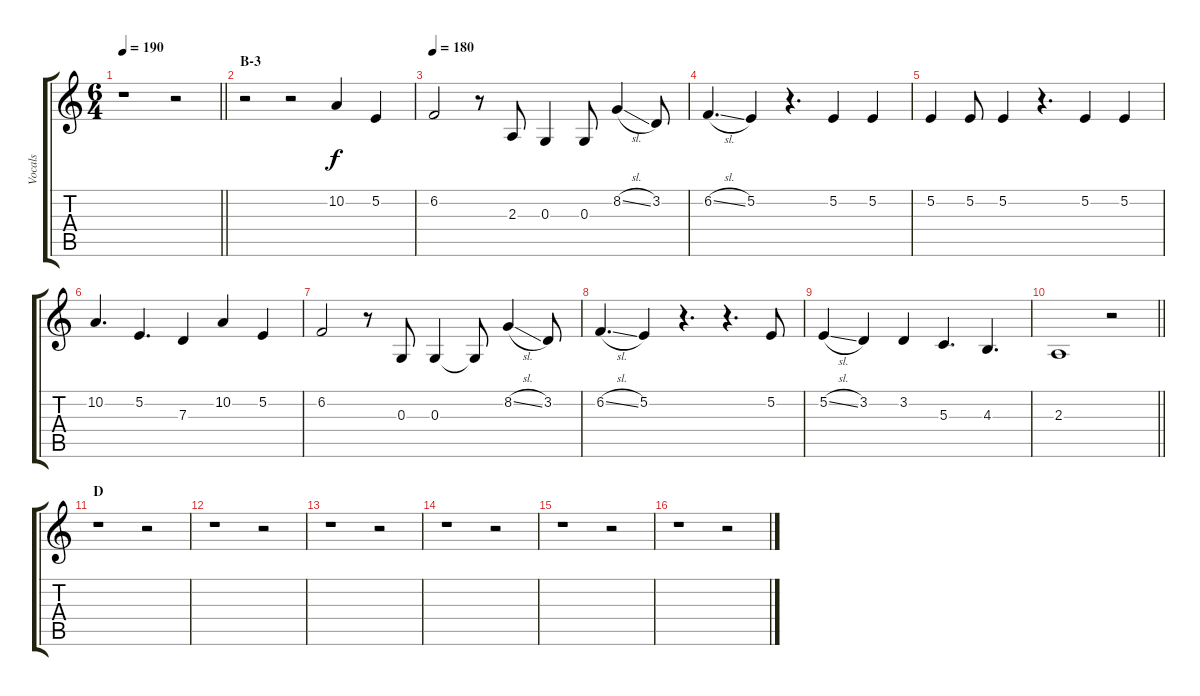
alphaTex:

\track ("Vocals" "Vocals") {instrument voiceoohs}
\staff {score tabs}
\tuning (E4 B3 G3 D3 A2 E2) {hide}
\ts (6 4)
\tempo 190
\clef g2
\barLineRight lightlight
\ks c
r.1{dy f} r.2 |
\section ("" "B-3")
r.2 r.2 10.2.4 5.2.4 |
\tempo 180
6.2.2 r.8 2.3.8 0.3.4 0.3.8 8.2{sl}.4 3.2.8 |
6.2{sl}.4{d} 5.2.4 r.4{d} 5.2.4 5.2.4 |
5.2.4 5.2.8 5.2.4 r.4{d} 5.2.4 5.2.4 |
10.2.4{d} 5.2.4{d} 7.3.4 10.2.4 5.2.4 |
6.2.2 r.8 0.3.8 0.3.4 0.3{t}.8 8.2{sl}.4 3.2.8 |
6.2{sl}.4{d} 5.2.4 r.4{d} r.4{d} 5.2.8 |
5.2{sl}.4 3.2.4 3.2.4 5.3.4{d} 4.3.4{d} |
\barLineRight lightlight
2.3.1 r.2 |
\section ("" "D")
r.1 r.2 |
r.1 r.2 |
r.1 r.2 |
r.1 r.2 |
r.1 r.2 |
r.1 r.2
